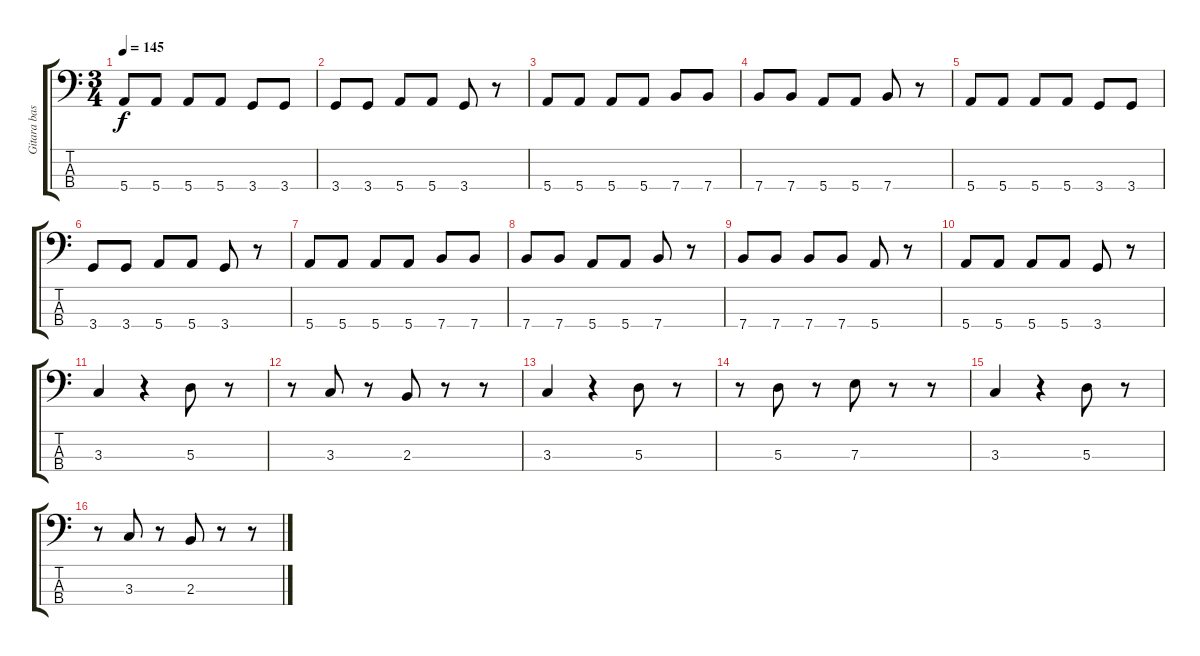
\track ("Gitara basowa" "Gitara bas") {instrument electricbassfinger}
\staff {score tabs}
\tuning (G2 D2 A1 E1) {hide}
\ts (3 4)
\tempo 145
\clef f4
\ks c
5.4.8{dy f} 5.4.8 5.4.8 5.4.8 3.4.8 3.4.8 |
3.4.8 3.4.8 5.4.8 5.4.8 3.4.8 r.8 |
5.4.8 5.4.8 5.4.8 5.4.8 7.4.8 7.4.8 |
7.4.8 7.4.8 5.4.8 5.4.8 7.4.8 r.8 |
5.4.8 5.4.8 5.4.8 5.4.8 3.4.8 3.4.8 |
3.4.8 3.4.8 5.4.8 5.4.8 3.4.8 r.8 |
5.4.8 5.4.8 5.4.8 5.4.8 7.4.8 7.4.8 |
7.4.8 7.4.8 5.4.8 5.4.8 7.4.8 r.8 |
7.4.8 7.4.8 7.4.8 7.4.8 5.4.8 r.8 |
5.4.8 5.4.8 5.4.8 5.4.8 3.4.8 r.8 |
3.3.4 r.4 5.3.8 r.8 |
r.8 3.3.8 r.8 2.3.8 r.8 r.8 |
3.3.4 r.4 5.3.8 r.8 |
r.8 5.3.8 r.8 7.3.8 r.8 r.8 |
3.3.4 r.4 5.3.8 r.8 |
r.8 3.3.8 r.8 2.3.8 r.8 r.8
